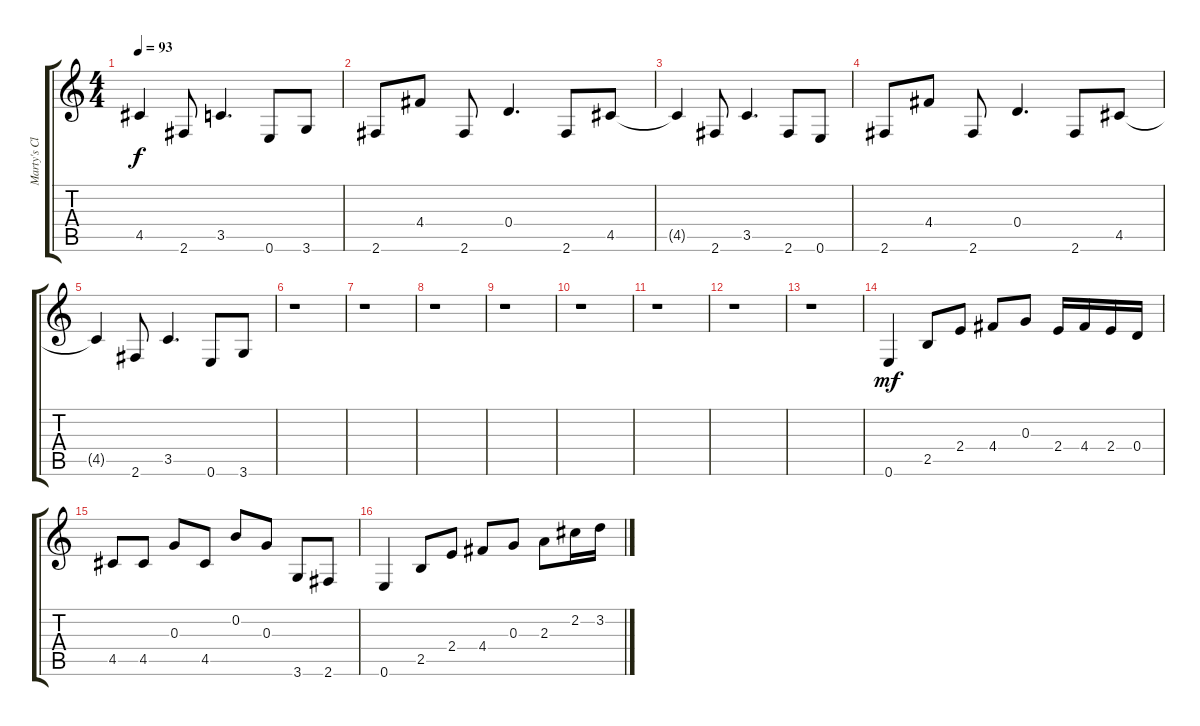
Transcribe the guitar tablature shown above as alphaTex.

\track ("Marty's Clean" "Marty's Cl") {instrument electricguitarclean}
\staff {score tabs}
\tuning (E4 B3 G3 D3 A2 E2) {hide}
\ts (4 4)
\tempo 93
\clef g2
\ks c
4.5{t}.4{dy f} 2.6.8 3.5.4{d} 0.6.8 3.6.8 |
2.6.8 4.4.8 2.6.8 0.4.4{d} 2.6.8 4.5.8 |
4.5{t}.4 2.6.8 3.5.4{d} 2.6.8 0.6.8 |
2.6.8 4.4.8 2.6.8 0.4.4{d} 2.6.8 4.5.8 |
4.5{t}.4 2.6.8 3.5.4{d} 0.6.8 3.6.8 |
r.1 |
r.1 |
r.1 |
r.1 |
r.1 |
r.1 |
r.1 |
r.1 |
0.6.4{dy mf} 2.5.8 2.4.8 4.4.8 0.3.8 2.4.16 4.4.16 2.4.16 0.4.16 |
4.5.8 4.5.8 0.3.8 4.5.8 0.2.8 0.3.8 3.6.8 2.6.8 |
0.6.4 2.5.8 2.4.8 4.4.8 0.3.8 2.3.8 2.2.16 3.2.16
